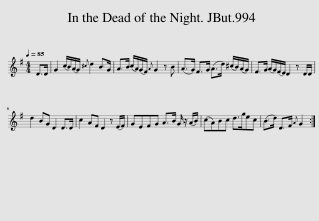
X:1
L:1/8
Q:1/4=85
M:4/4
I:linebreak $
K:G
V:1 treble
V:1
 D>D | G2 (c/B/)(A/G/){^c} d2 B>G | A>B (c/A/)(G/F/){A} G2 z B | (A>G) F>G (A>d) (^c/B/)(A/G/) | F>G (A/G/)(F/E/) D2 z D/D/ |$ %5
 d2 BG D2 D>D | c2 AF D2 z (E/F/) | GEFG A>B G/ z/ (A/B/) | (cA)Bc d>gec | (B>d) D>F{A} G2 :| %10
